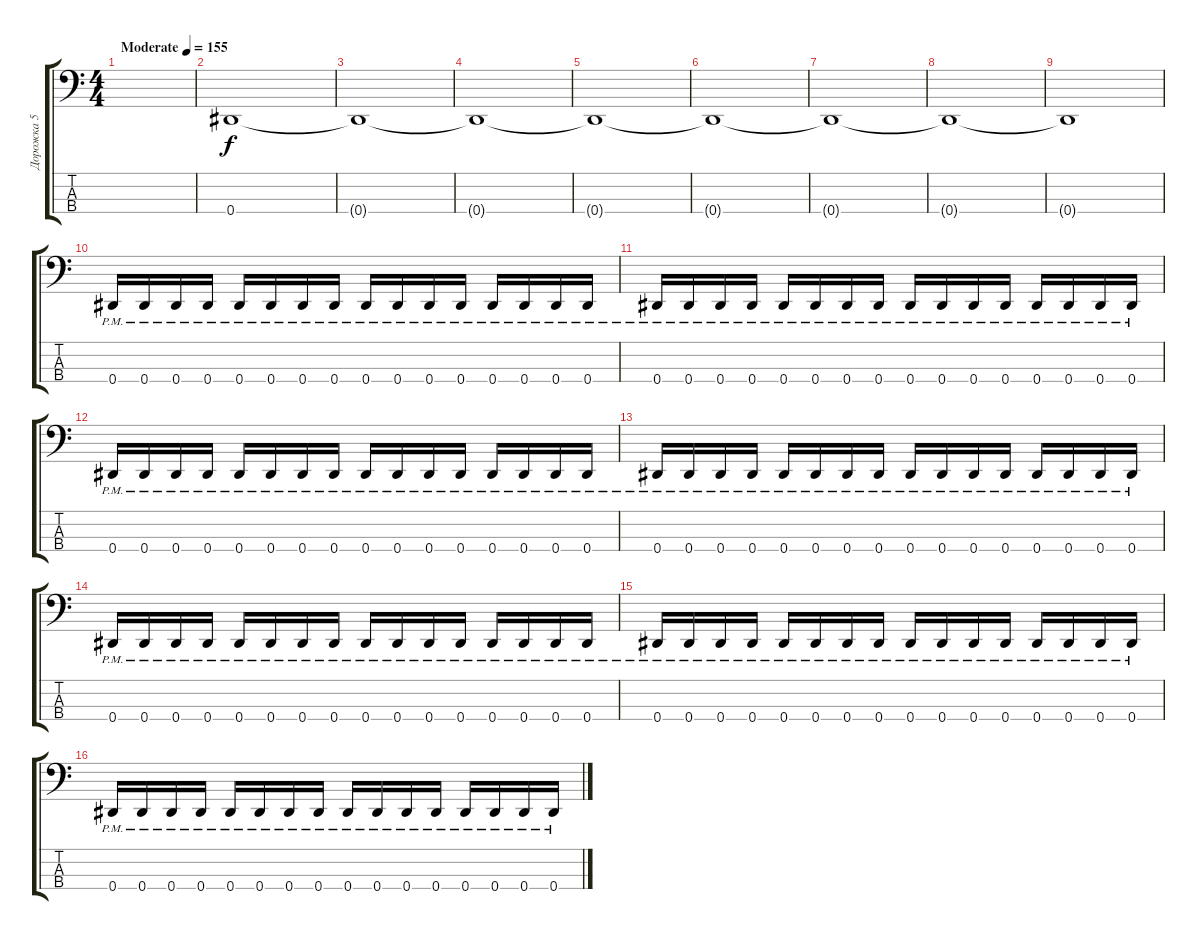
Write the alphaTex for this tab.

\track ("Дорожка 5" "Дорожка 5") {instrument electricbasspick}
\staff {score tabs}
\tuning (Gb2 Db2 Ab1 Eb1) {hide}
\ts (4 4)
\tempo (155 "Moderate")
\clef f4
\ks c
|
0.4.1 |
0.4{t}.1 |
0.4{t}.1 |
0.4{t}.1 |
0.4{t}.1 |
0.4{t}.1 |
0.4{t}.1 |
0.4{t}.1 |
0.4{pm}.16 0.4{pm}.16 0.4{pm}.16 0.4{pm}.16 0.4{pm}.16 0.4{pm}.16 0.4{pm}.16 0.4{pm}.16 0.4{pm}.16 0.4{pm}.16 0.4{pm}.16 0.4{pm}.16 0.4{pm}.16 0.4{pm}.16 0.4{pm}.16 0.4{pm}.16 |
0.4{pm}.16 0.4{pm}.16 0.4{pm}.16 0.4{pm}.16 0.4{pm}.16 0.4{pm}.16 0.4{pm}.16 0.4{pm}.16 0.4{pm}.16 0.4{pm}.16 0.4{pm}.16 0.4{pm}.16 0.4{pm}.16 0.4{pm}.16 0.4{pm}.16 0.4{pm}.16 |
0.4{pm}.16 0.4{pm}.16 0.4{pm}.16 0.4{pm}.16 0.4{pm}.16 0.4{pm}.16 0.4{pm}.16 0.4{pm}.16 0.4{pm}.16 0.4{pm}.16 0.4{pm}.16 0.4{pm}.16 0.4{pm}.16 0.4{pm}.16 0.4{pm}.16 0.4{pm}.16 |
0.4{pm}.16 0.4{pm}.16 0.4{pm}.16 0.4{pm}.16 0.4{pm}.16 0.4{pm}.16 0.4{pm}.16 0.4{pm}.16 0.4{pm}.16 0.4{pm}.16 0.4{pm}.16 0.4{pm}.16 0.4{pm}.16 0.4{pm}.16 0.4{pm}.16 0.4{pm}.16 |
0.4{pm}.16 0.4{pm}.16 0.4{pm}.16 0.4{pm}.16 0.4{pm}.16 0.4{pm}.16 0.4{pm}.16 0.4{pm}.16 0.4{pm}.16 0.4{pm}.16 0.4{pm}.16 0.4{pm}.16 0.4{pm}.16 0.4{pm}.16 0.4{pm}.16 0.4{pm}.16 |
0.4{pm}.16 0.4{pm}.16 0.4{pm}.16 0.4{pm}.16 0.4{pm}.16 0.4{pm}.16 0.4{pm}.16 0.4{pm}.16 0.4{pm}.16 0.4{pm}.16 0.4{pm}.16 0.4{pm}.16 0.4{pm}.16 0.4{pm}.16 0.4{pm}.16 0.4{pm}.16 |
0.4{pm}.16 0.4{pm}.16 0.4{pm}.16 0.4{pm}.16 0.4{pm}.16 0.4{pm}.16 0.4{pm}.16 0.4{pm}.16 0.4{pm}.16 0.4{pm}.16 0.4{pm}.16 0.4{pm}.16 0.4{pm}.16 0.4{pm}.16 0.4{pm}.16 0.4{pm}.16
